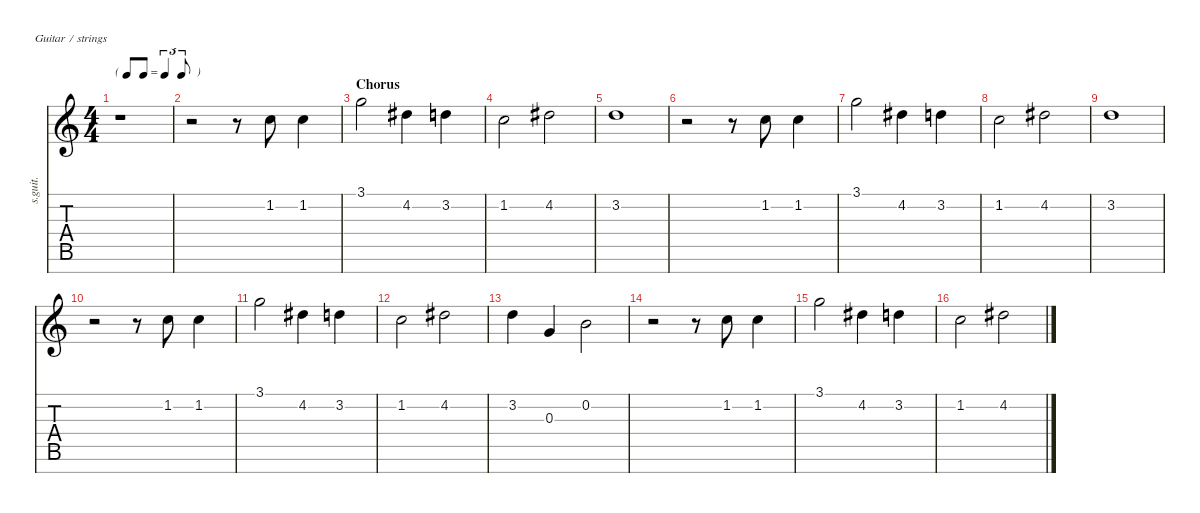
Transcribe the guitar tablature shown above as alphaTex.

\defaultSystemsLayout 4
\hideDynamics
\bracketExtendMode nobrackets
\track ("Josh Homme (Vocals)" "s.guit.") {instrument clarinet}
\staff {score tabs}
\tuning (E4 B3 G3 D3 A2 E2 B1)
\displaytranspose 12
\ts (4 4)
\tf triplet8th
\tempo (171 hide)
\clef g2
\ks c
r.1{dy mf} |
r.2 r.8 1.2.8{lyrics (0 "") lyrics (1 "") lyrics (2 "") lyrics (3 "") lyrics (4 "")} 1.2.4{lyrics (0 "") lyrics (1 "") lyrics (2 "") lyrics (3 "") lyrics (4 "")} |
\section ("" "Chorus")
3.1.2{lyrics (0 "") lyrics (1 "") lyrics (2 "") lyrics (3 "") lyrics (4 "")} 4.2{acc #}.4{lyrics (0 "") lyrics (1 "") lyrics (2 "") lyrics (3 "") lyrics (4 "")} 3.2.4{lyrics (0 "") lyrics (1 "") lyrics (2 "") lyrics (3 "") lyrics (4 "")} |
1.2.2{lyrics (0 "") lyrics (1 "") lyrics (2 "") lyrics (3 "") lyrics (4 "")} 4.2{acc #}.2{lyrics (0 "") lyrics (1 "") lyrics (2 "") lyrics (3 "") lyrics (4 "")} |
3.2.1{lyrics (0 "") lyrics (1 "") lyrics (2 "") lyrics (3 "") lyrics (4 "")} |
r.2 r.8 1.2.8{lyrics (0 "") lyrics (1 "") lyrics (2 "") lyrics (3 "") lyrics (4 "")} 1.2.4{lyrics (0 "") lyrics (1 "") lyrics (2 "") lyrics (3 "") lyrics (4 "")} |
3.1.2{lyrics (0 "") lyrics (1 "") lyrics (2 "") lyrics (3 "") lyrics (4 "")} 4.2{acc #}.4{lyrics (0 "") lyrics (1 "") lyrics (2 "") lyrics (3 "") lyrics (4 "")} 3.2.4{lyrics (0 "") lyrics (1 "") lyrics (2 "") lyrics (3 "") lyrics (4 "")} |
1.2.2{lyrics (0 "") lyrics (1 "") lyrics (2 "") lyrics (3 "") lyrics (4 "")} 4.2{acc #}.2{lyrics (0 "") lyrics (1 "") lyrics (2 "") lyrics (3 "") lyrics (4 "")} |
3.2.1{lyrics (0 "") lyrics (1 "") lyrics (2 "") lyrics (3 "") lyrics (4 "")} |
r.2 r.8 1.2.8{lyrics (0 "") lyrics (1 "") lyrics (2 "") lyrics (3 "") lyrics (4 "")} 1.2.4{lyrics (0 "") lyrics (1 "") lyrics (2 "") lyrics (3 "") lyrics (4 "")} |
3.1.2{lyrics (0 "") lyrics (1 "") lyrics (2 "") lyrics (3 "") lyrics (4 "")} 4.2{acc #}.4{lyrics (0 "") lyrics (1 "") lyrics (2 "") lyrics (3 "") lyrics (4 "")} 3.2.4{lyrics (0 "") lyrics (1 "") lyrics (2 "") lyrics (3 "") lyrics (4 "")} |
1.2.2{lyrics (0 "") lyrics (1 "") lyrics (2 "") lyrics (3 "") lyrics (4 "")} 4.2{acc #}.2{lyrics (0 "") lyrics (1 "") lyrics (2 "") lyrics (3 "") lyrics (4 "")} |
3.2.4{lyrics (0 "") lyrics (1 "") lyrics (2 "") lyrics (3 "") lyrics (4 "")} 0.3.4{lyrics (0 "") lyrics (1 "") lyrics (2 "") lyrics (3 "") lyrics (4 "")} 0.2.2{lyrics (0 "") lyrics (1 "") lyrics (2 "") lyrics (3 "") lyrics (4 "")} |
r.2 r.8 1.2.8{lyrics (0 "") lyrics (1 "") lyrics (2 "") lyrics (3 "") lyrics (4 "")} 1.2.4{lyrics (0 "") lyrics (1 "") lyrics (2 "") lyrics (3 "") lyrics (4 "")} |
3.1.2{lyrics (0 "") lyrics (1 "") lyrics (2 "") lyrics (3 "") lyrics (4 "")} 4.2{acc #}.4{lyrics (0 "") lyrics (1 "") lyrics (2 "") lyrics (3 "") lyrics (4 "")} 3.2.4{lyrics (0 "") lyrics (1 "") lyrics (2 "") lyrics (3 "") lyrics (4 "")} |
1.2.2{lyrics (0 "") lyrics (1 "") lyrics (2 "") lyrics (3 "") lyrics (4 "")} 4.2{acc #}.2{lyrics (0 "") lyrics (1 "") lyrics (2 "") lyrics (3 "") lyrics (4 "")}
